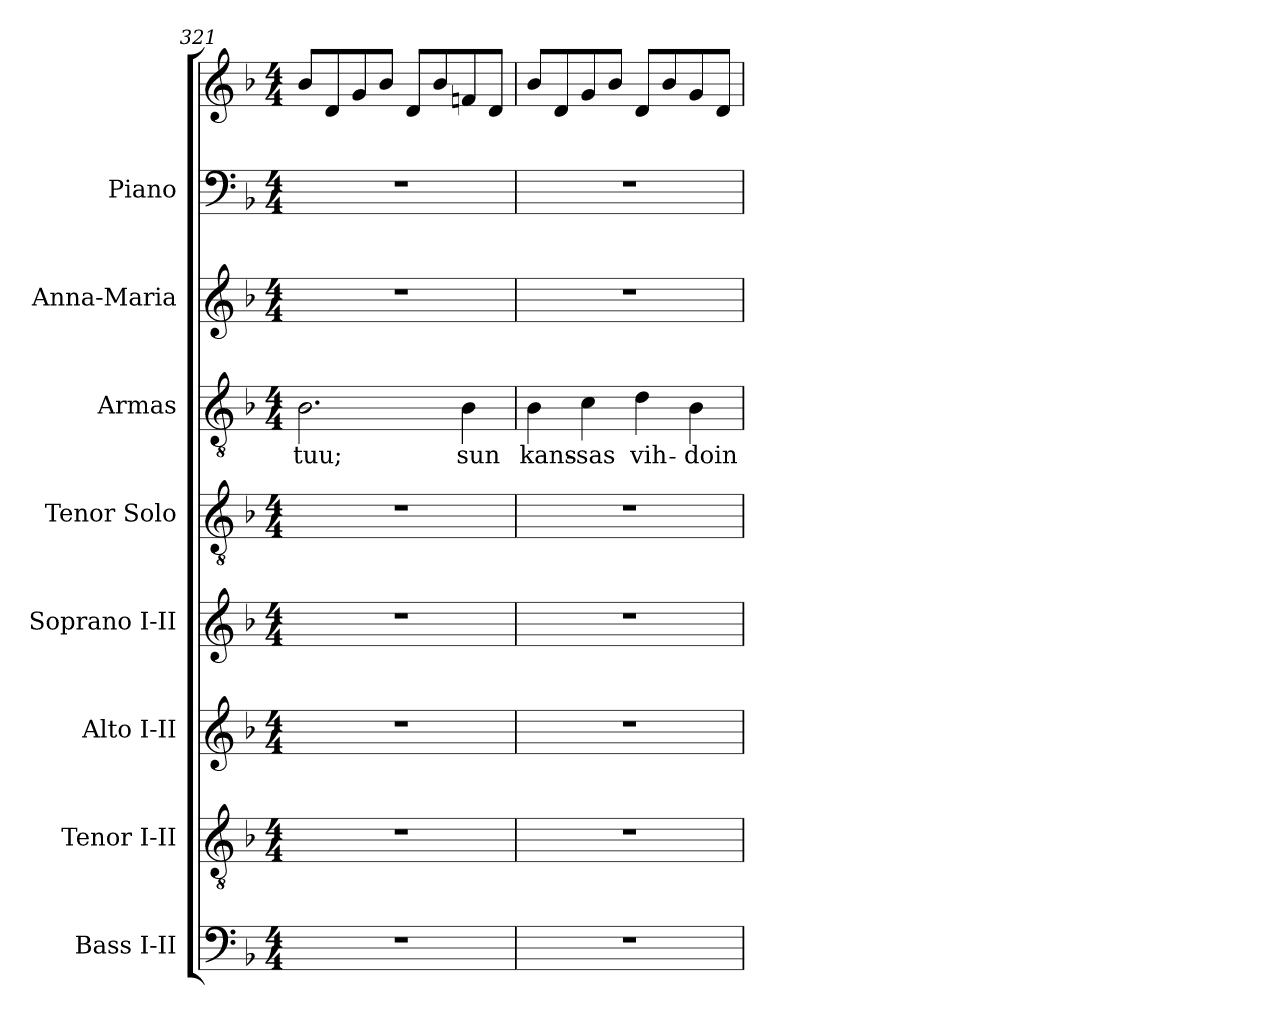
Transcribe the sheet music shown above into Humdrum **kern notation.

**kern	**kern	**kern	**kern	**kern	**kern	**text	**kern	**kern	**kern
*part8	*part7	*part6	*part5	*part4	*part3	*part3	*part2	*part1	*part1
*staff9	*staff8	*staff7	*staff6	*staff5	*staff4	*staff4	*staff3	*staff2	*staff1
*I"Bass I-II	*I"Tenor I-II	*I"Alto I-II	*I"Soprano I-II	*I"Tenor Solo	*I"Armas	*	*I"Anna-Maria	*I"Piano	*
*I'B.	*I'T.	*I'A.	*I'S.	*I'T. Solo	*I'Armas	*	*I'A-M	*I'Pno.	*
*clefF4	*clefGv2	*clefG2	*clefG2	*clefGv2	*clefGv2	*	*clefG2	*clefF4	*clefG2
*	*ITrd7c12	*	*	*ITrd7c12	*ITrd7c12	*	*	*	*
*k[b-]	*k[b-]	*k[b-]	*k[b-]	*k[b-]	*k[b-]	*	*k[b-]	*k[b-]	*k[b-]
*F:	*F:	*F:	*F:	*F:	*F:	*	*F:	*F:	*F:
*M4/4	*M4/4	*M4/4	*M4/4	*M4/4	*M4/4	*	*M4/4	*M4/4	*M4/4
=321	=321	=321	=321	=321	=321	=321	=321	=321	=321
!	!	!	!	!	!	!LO:LY:b:color=#000000	!	!	!
1r	1r	1r	1r	1r	2.BB-i\	-tuu;	1r	1r	8b-i/L
.	.	.	.	.	.	.	.	.	8di/
.	.	.	.	.	.	.	.	.	8gi/
.	.	.	.	.	.	.	.	.	8b-i/J
.	.	.	.	.	.	.	.	.	8di/L
.	.	.	.	.	.	.	.	.	8b-i/
!	!	!	!	!	!	!LO:LY:b:color=#000000	!	!	!
.	.	.	.	.	4BB-i\	sun	.	.	8fni/
.	.	.	.	.	.	.	.	.	8di/J
=322	=322	=322	=322	=322	=322	=322	=322	=322	=322
!	!	!	!	!	!	!LO:LY:b:color=#000000	!	!	!
1r	1r	1r	1r	1r	4BB-i\	kans-	1r	1r	8b-i/L
.	.	.	.	.	.	.	.	.	8di/
!	!	!	!	!	!	!LO:LY:b:color=#000000	!	!	!
.	.	.	.	.	4Ci\	-sas	.	.	8gi/
.	.	.	.	.	.	.	.	.	8b-i/J
!	!	!	!	!	!	!LO:LY:b:color=#000000	!	!	!
.	.	.	.	.	4Di\	vih-	.	.	8di/L
.	.	.	.	.	.	.	.	.	8b-i/
!	!	!	!	!	!	!LO:LY:b:color=#000000	!	!	!
.	.	.	.	.	4BB-i\	-doin	.	.	8gi/
.	.	.	.	.	.	.	.	.	8di/J
=	=	=	=	=	=	=	=	=	=
*-	*-	*-	*-	*-	*-	*-	*-	*-	*-
